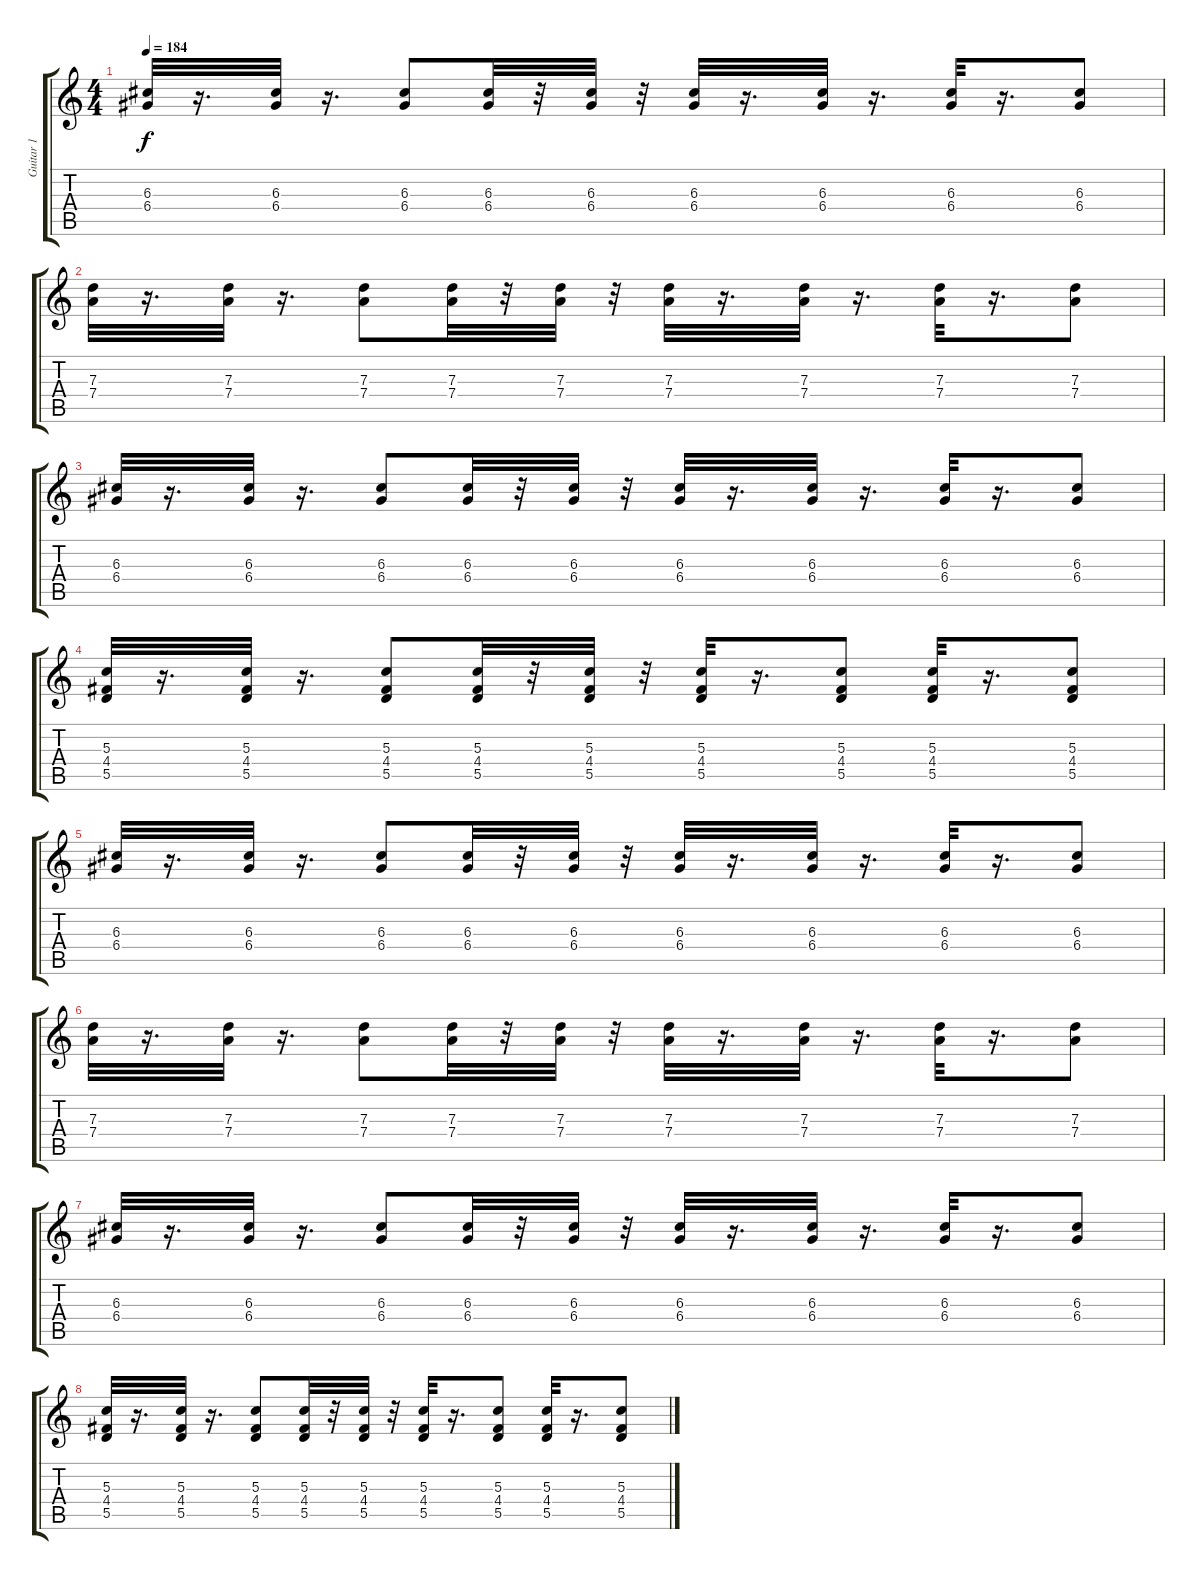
\track ("Guitar 1" "Guitar 1") {instrument distortionguitar}
\staff {score tabs}
\tuning (E4 B3 G3 D3 A2 E2) {hide}
\ts (4 4)
\tempo 184
\clef g2
\ks c
(6.3 6.4).32{dy f} r.16{d} (6.3 6.4).32 r.16{d} (6.3 6.4).8 (6.3 6.4).32 r.32 (6.3 6.4).32 r.32 (6.3 6.4).32 r.16{d} (6.3 6.4).32 r.16{d} (6.3 6.4).32 r.16{d} (6.3 6.4).8 |
(7.3 7.4).32 r.16{d} (7.3 7.4).32 r.16{d} (7.3 7.4).8 (7.3 7.4).32 r.32 (7.3 7.4).32 r.32 (7.3 7.4).32 r.16{d} (7.3 7.4).32 r.16{d} (7.3 7.4).32 r.16{d} (7.3 7.4).8 |
(6.3 6.4).32 r.16{d} (6.3 6.4).32 r.16{d} (6.3 6.4).8 (6.3 6.4).32 r.32 (6.3 6.4).32 r.32 (6.3 6.4).32 r.16{d} (6.3 6.4).32 r.16{d} (6.3 6.4).32 r.16{d} (6.3 6.4).8 |
(5.3 4.4 5.5).32 r.16{d} (5.3 4.4 5.5).32 r.16{d} (5.3 4.4 5.5).8 (5.3 4.4 5.5).32 r.32 (5.3 4.4 5.5).32 r.32 (5.3 4.4 5.5).32 r.16{d} (5.3 4.4 5.5).8 (5.3 4.4 5.5).32 r.16{d} (5.3 4.4 5.5).8 |
(6.3 6.4).32 r.16{d} (6.3 6.4).32 r.16{d} (6.3 6.4).8 (6.3 6.4).32 r.32 (6.3 6.4).32 r.32 (6.3 6.4).32 r.16{d} (6.3 6.4).32 r.16{d} (6.3 6.4).32 r.16{d} (6.3 6.4).8 |
(7.3 7.4).32 r.16{d} (7.3 7.4).32 r.16{d} (7.3 7.4).8 (7.3 7.4).32 r.32 (7.3 7.4).32 r.32 (7.3 7.4).32 r.16{d} (7.3 7.4).32 r.16{d} (7.3 7.4).32 r.16{d} (7.3 7.4).8 |
(6.3 6.4).32 r.16{d} (6.3 6.4).32 r.16{d} (6.3 6.4).8 (6.3 6.4).32 r.32 (6.3 6.4).32 r.32 (6.3 6.4).32 r.16{d} (6.3 6.4).32 r.16{d} (6.3 6.4).32 r.16{d} (6.3 6.4).8 |
(5.3 4.4 5.5).32 r.16{d} (5.3 4.4 5.5).32 r.16{d} (5.3 4.4 5.5).8 (5.3 4.4 5.5).32 r.32 (5.3 4.4 5.5).32 r.32 (5.3 4.4 5.5).32 r.16{d} (5.3 4.4 5.5).8 (5.3 4.4 5.5).32 r.16{d} (5.3 4.4 5.5).8
